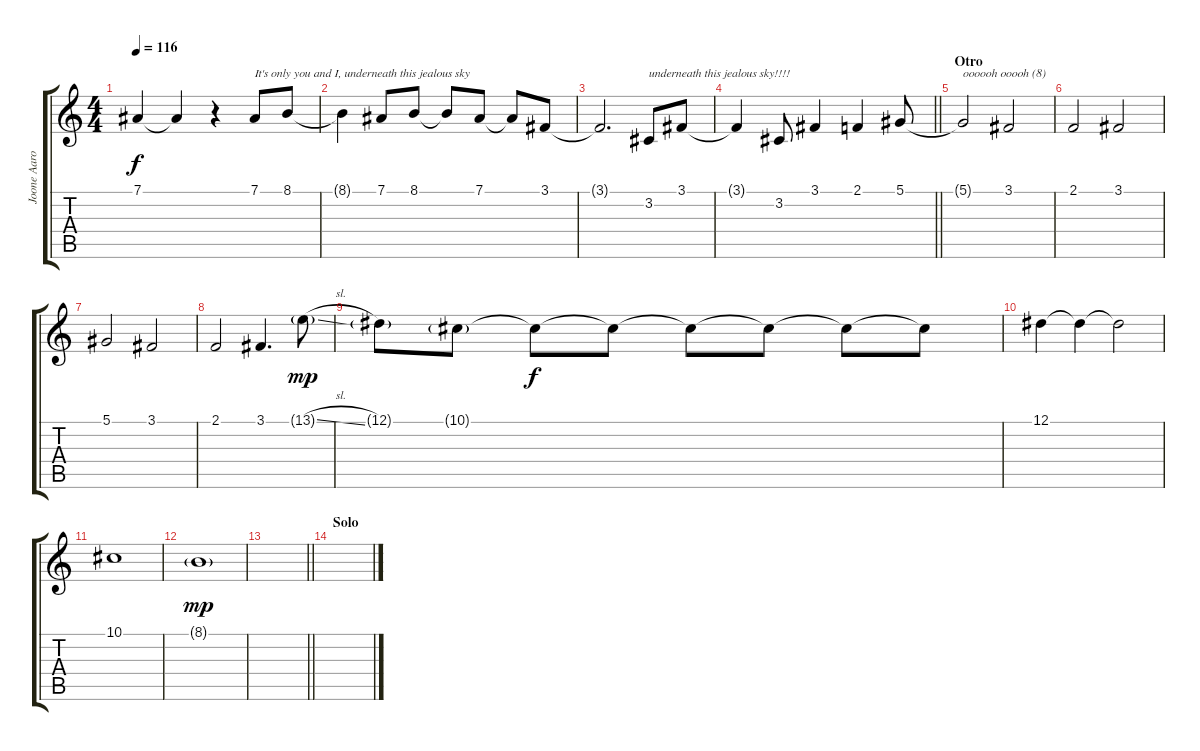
\track ("Joone Aaron Voz" "Joone Aaro") {instrument flute}
\staff {score tabs}
\tuning (Eb4 Bb3 Gb3 Db3 Ab2 Eb2) {hide}
\ts (4 4)
\tempo 116
\clef g2
\ks c
7.1{t}.4{dy f} 7.1{t}.4 r.4 7.1.8{txt "It's only you and I, underneath this jealous sky"} 8.1.8 |
8.1{t}.4 7.1.8 8.1.8 8.1{t}.8 7.1.8 7.1{t}.8 3.1.8 |
3.1{t}.2{d} 3.2.8{txt "underneath this jealous sky!!!! "} 3.1.8 |
\barLineRight lightlight
3.1{t}.4 3.2.8 3.1.4 2.1.4 5.1.8 |
\section ("" "Otro")
5.1{t}.2{txt "oooooh ooooh (8)"} 3.1.2 |
2.1.2 3.1.2 |
5.1.2 3.1.2 |
2.1.2 3.1.4{d} 13.1{sl g}.8{dy mp} |
12.1{g}.8 10.1{g}.8 10.1{t}.8{dy f} 10.1{t}.8 10.1{t}.8 10.1{t}.8 10.1{t}.8 10.1{t}.8 |
12.1.4 12.1{t}.4 12.1{t}.2 |
10.1.1 |
8.1{g}.1{dy mp} |
\barLineRight lightlight
|
\section ("" "Solo")
